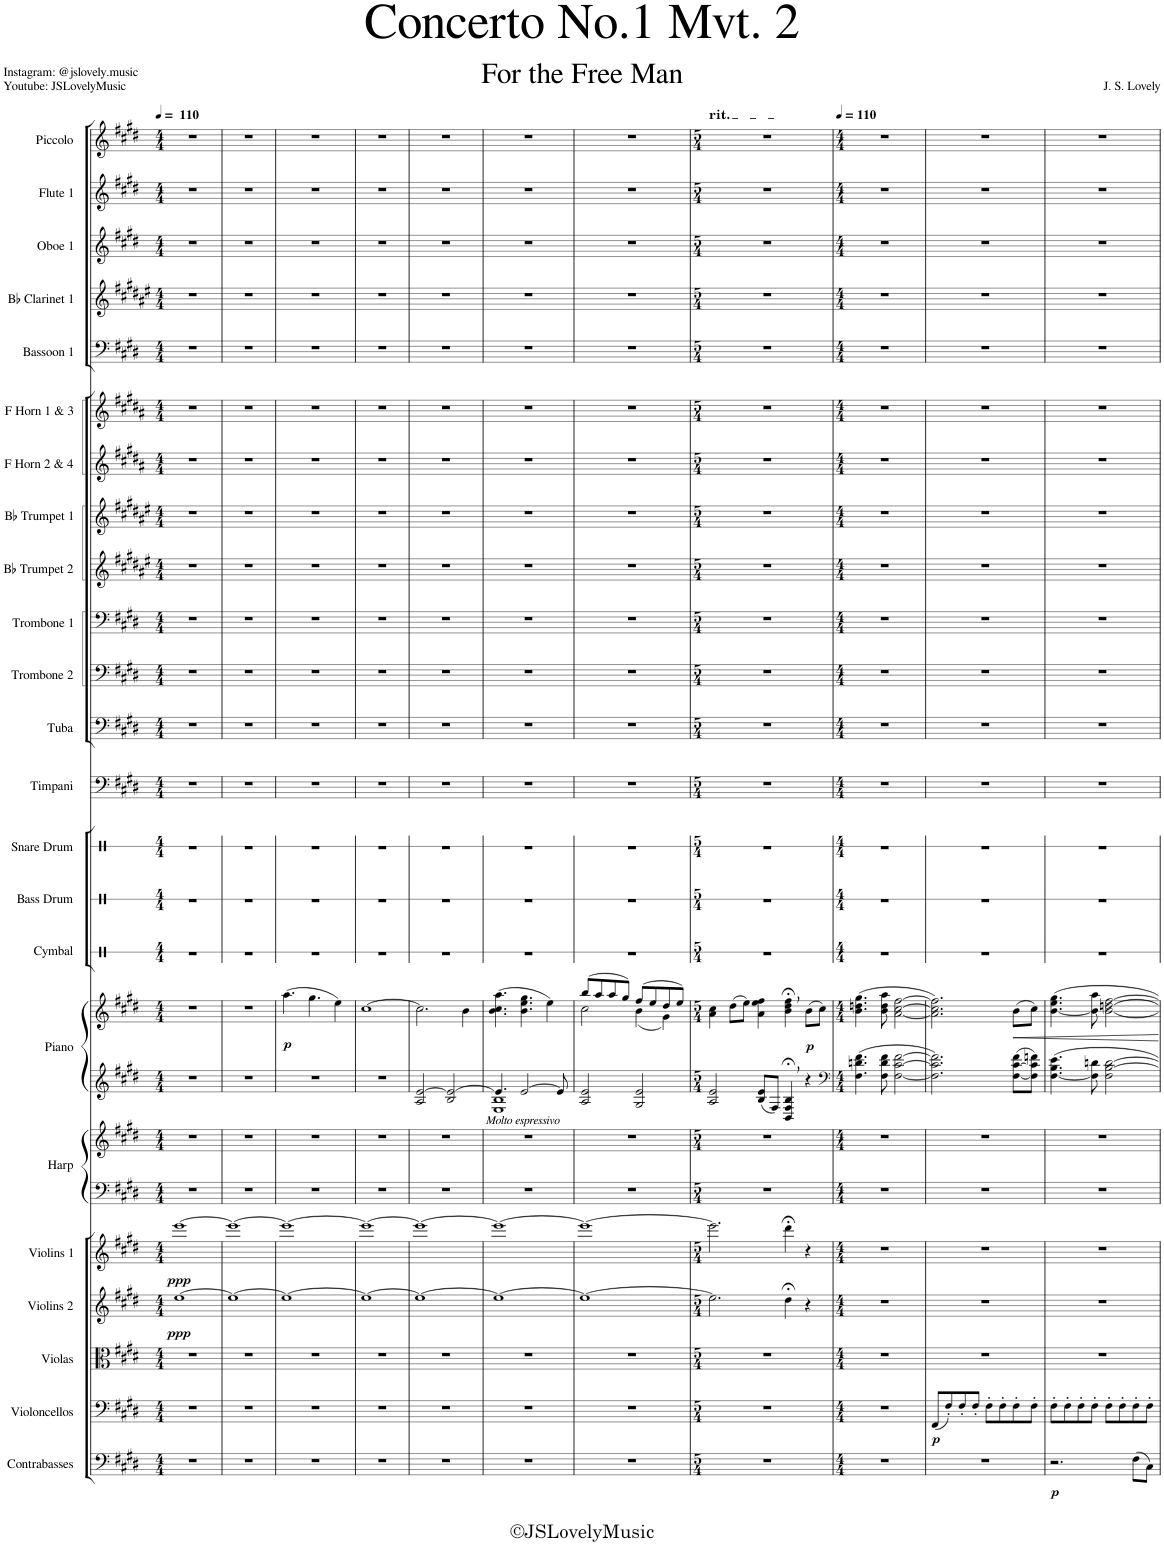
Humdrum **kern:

**kern	**dynam	**kern	**dynam	**kern	**kern	**dynam	**kern	**dynam	**kern	**kern	**kern	**kern	**dynam	**kern	**kern	**kern	**kern	**kern	**kern	**kern	**kern	**kern	**kern	**kern	**kern	**kern	**kern	**kern	**kern
*part23	*part23	*part22	*part22	*part21	*part20	*part20	*part19	*part19	*part18	*part18	*part17	*part17	*part17	*part16	*part15	*part14	*part13	*part12	*part11	*part10	*part9	*part8	*part7	*part6	*part5	*part4	*part3	*part2	*part1
*staff25	*staff25	*staff24	*staff24	*staff23	*staff22	*staff22	*staff21	*staff21	*staff20	*staff19	*staff18	*staff17	*staff17/18	*staff16	*staff15	*staff14	*staff13	*staff12	*staff11	*staff10	*staff9	*staff8	*staff7	*staff6	*staff5	*staff4	*staff3	*staff2	*staff1
*I"Contrabasses	*	*I"Violoncellos	*	*I"Violas	*I"Violins 2	*	*I"Violins 1	*	*I"Harp	*	*I"Piano	*	*	*I"Cymbal	*I"Bass Drum	*I"Snare Drum	*I"Timpani	*I"Tuba	*I"Trombone 2	*I"Trombone 1	*I"Bb Trumpet 2	*I"Bb Trumpet 1	*I"F Horn 2 &amp; 4	*I"F Horn 1 &amp; 3	*I"Bassoon 1	*I"Bb Clarinet 1	*I"Oboe 1	*I"Flute 1	*I"Piccolo
*I'Cbs.	*	*I'Vcs.	*	*I'Vlas.	*I'Vlns. 2	*	*I'Vlns. 1	*	*I'Hrp.	*	*I'Pno.	*	*	*I'Cym.	*I'B. Dr.	*I'Sn. Dr.	*I'Timp.	*I'Tba.	*I'Tbn. 2	*I'Tbn. 1	*I'Bb Tpt. 2	*I'Bb Tpt. 1	*I'F Hn. 2 4	*I'F Hn. 1 3	*I'Bsn. 1	*I'Bb Cl. 1	*I'Ob. 1	*I'Fl. 1	*I'Picc.
*	*	*	*	*	*	*	*	*	*	*	*	*	*	*stria1	*stria1	*stria1	*	*	*	*	*	*	*	*	*	*	*	*	*
*clefF4	*	*clefF4	*	*clefC3	*clefG2	*	*clefG2	*	*clefF4	*clefG2	*clefG2	*clefG2	*	*clefX	*clefX	*clefX	*clefF4	*clefF4	*clefF4	*clefF4	*clefG2	*clefG2	*clefG2	*clefG2	*clefF4	*clefG2	*clefG2	*clefG2	*clefG2
*Trd7c12	*	*	*	*	*	*	*	*	*	*	*	*	*	*	*	*	*	*	*	*	*Trd1c2	*Trd1c2	*Trd4c7	*Trd4c7	*	*Trd1c2	*	*	*Trd-7c-12
*k[f#c#g#d#]	*	*k[f#c#g#d#]	*	*k[f#c#g#d#]	*k[f#c#g#d#]	*	*k[f#c#g#d#]	*	*k[f#c#g#d#]	*k[f#c#g#d#]	*k[f#c#g#d#]	*k[f#c#g#d#]	*	*k[]	*k[]	*k[]	*k[f#c#g#d#]	*k[f#c#g#d#]	*k[f#c#g#d#]	*k[f#c#g#d#]	*k[f#c#g#d#a#e#]	*k[f#c#g#d#a#e#]	*k[f#c#g#d#a#]	*k[f#c#g#d#a#]	*k[f#c#g#d#]	*k[f#c#g#d#a#e#]	*k[f#c#g#d#]	*k[f#c#g#d#]	*k[f#c#g#d#]
*M4/4	*	*M4/4	*	*M4/4	*M4/4	*	*M4/4	*	*M4/4	*M4/4	*M4/4	*M4/4	*	*M4/4	*M4/4	*M4/4	*M4/4	*M4/4	*M4/4	*M4/4	*M4/4	*M4/4	*M4/4	*M4/4	*M4/4	*M4/4	*M4/4	*M4/4	*M4/4
*MM110	*	*MM110	*	*MM110	*MM110	*	*MM110	*	*MM110	*MM110	*MM110	*MM110	*	*MM110	*MM110	*MM110	*MM110	*MM110	*MM110	*MM110	*MM110	*MM110	*MM110	*MM110	*MM110	*MM110	*MM110	*MM110	*MM110
=1	=1	=1	=1	=1	=1	=1	=1	=1	=1	=1	=1	=1	=1	=1	=1	=1	=1	=1	=1	=1	=1	=1	=1	=1	=1	=1	=1	=1	=1
!	!	!	!	!	!	!LO:DY:b	!	!LO:DY:b	!	!	!	!	!	!	!	!	!	!	!	!	!	!	!	!	!	!	!	!	!
1r	.	1r	.	1r	[1ee	ppp	[1eee	ppp	1r	1r	1r	1r	.	1r	1r	1r	1r	1r	1r	1r	1r	1r	1r	1r	1r	1r	1r	1r	1r
=2	=2	=2	=2	=2	=2	=2	=2	=2	=2	=2	=2	=2	=2	=2	=2	=2	=2	=2	=2	=2	=2	=2	=2	=2	=2	=2	=2	=2	=2
1r	.	1r	.	1r	1ee_	.	1eee_	.	1r	1r	1r	1r	.	1r	1r	1r	1r	1r	1r	1r	1r	1r	1r	1r	1r	1r	1r	1r	1r
=3	=3	=3	=3	=3	=3	=3	=3	=3	=3	=3	=3	=3	=3	=3	=3	=3	=3	=3	=3	=3	=3	=3	=3	=3	=3	=3	=3	=3	=3
!	!	!	!	!	!	!	!	!	!	!	!	!	!LO:DY:b	!	!	!	!	!	!	!	!	!	!	!	!	!	!	!	!
1r	.	1r	.	1r	1ee_	.	1eee_	.	1r	1r	1r	(4.aa\	p	1r	1r	1r	1r	1r	1r	1r	1r	1r	1r	1r	1r	1r	1r	1r	1r
.	.	.	.	.	.	.	.	.	.	.	.	4.gg#\	.	.	.	.	.	.	.	.	.	.	.	.	.	.	.	.	.
.	.	.	.	.	.	.	.	.	.	.	.	4ee\)	.	.	.	.	.	.	.	.	.	.	.	.	.	.	.	.	.
=4	=4	=4	=4	=4	=4	=4	=4	=4	=4	=4	=4	=4	=4	=4	=4	=4	=4	=4	=4	=4	=4	=4	=4	=4	=4	=4	=4	=4	=4
1r	.	1r	.	1r	1ee_	.	1eee_	.	1r	1r	1r	[1cc#	.	1r	1r	1r	1r	1r	1r	1r	1r	1r	1r	1r	1r	1r	1r	1r	1r
=5	=5	=5	=5	=5	=5	=5	=5	=5	=5	=5	=5	=5	=5	=5	=5	=5	=5	=5	=5	=5	=5	=5	=5	=5	=5	=5	=5	=5	=5
1r	.	1r	.	1r	1ee_	.	1eee_	.	1r	1r	2A/ [2e/	2.cc#\]	.	1r	1r	1r	1r	1r	1r	1r	1r	1r	1r	1r	1r	1r	1r	1r	1r
.	.	.	.	.	.	.	.	.	.	.	2B/ 2e/_	.	.	.	.	.	.	.	.	.	.	.	.	.	.	.	.	.	.
.	.	.	.	.	.	.	.	.	.	.	.	4b\	.	.	.	.	.	.	.	.	.	.	.	.	.	.	.	.	.
=6	=6	=6	=6	=6	=6	=6	=6	=6	=6	=6	=6	=6	=6	=6	=6	=6	=6	=6	=6	=6	=6	=6	=6	=6	=6	=6	=6	=6	=6
*	*	*	*	*	*	*	*	*	*	*	*^	*	*	*	*	*	*	*	*	*	*	*	*	*	*	*	*	*	*
!	!	!	!	!	!	!	!	!	!	!	!LO:TX:b:i:t=Molto espressivo	!	!	!	!	!	!	!	!	!	!	!	!	!	!	!	!	!	!	!
1r	.	1r	.	1r	1ee_	.	1eee_	.	1r	1r	4.e/]	1E 1B	(4.b\ 4.cc#\ 4.aa\	.	1r	1r	1r	1r	1r	1r	1r	1r	1r	1r	1r	1r	1r	1r	1r	1r
.	.	.	.	.	.	.	.	.	.	.	[2e/	.	4.b\ 4.ee\ 4.gg#\	.	.	.	.	.	.	.	.	.	.	.	.	.	.	.	.	.
.	.	.	.	.	.	.	.	.	.	.	.	.	4ee\)	.	.	.	.	.	.	.	.	.	.	.	.	.	.	.	.	.
.	.	.	.	.	.	.	.	.	.	.	8e/]	.	.	.	.	.	.	.	.	.	.	.	.	.	.	.	.	.	.	.
*	*	*	*	*	*	*	*	*	*	*	*v	*v	*	*	*	*	*	*	*	*	*	*	*	*	*	*	*	*	*	*
=7	=7	=7	=7	=7	=7	=7	=7	=7	=7	=7	=7	=7	=7	=7	=7	=7	=7	=7	=7	=7	=7	=7	=7	=7	=7	=7	=7	=7	=7
*	*	*	*	*	*	*	*	*	*	*	*	*^	*	*	*	*	*	*	*	*	*	*	*	*	*	*	*	*	*
1r	.	1r	.	1r	1ee_	.	1eee_	.	1r	1r	2A/ 2e/	(8bb/L	2cc#\	.	1r	1r	1r	1r	1r	1r	1r	1r	1r	1r	1r	1r	1r	1r	1r	1r
.	.	.	.	.	.	.	.	.	.	.	.	8aa/	.	.	.	.	.	.	.	.	.	.	.	.	.	.	.	.	.	.
.	.	.	.	.	.	.	.	.	.	.	.	8aa/	.	.	.	.	.	.	.	.	.	.	.	.	.	.	.	.	.	.
.	.	.	.	.	.	.	.	.	.	.	.	8gg#/J)	.	.	.	.	.	.	.	.	.	.	.	.	.	.	.	.	.	.
.	.	.	.	.	.	.	.	.	.	.	2G#/ 2e/	(8ff#/L	(4b\	.	.	.	.	.	.	.	.	.	.	.	.	.	.	.	.	.
.	.	.	.	.	.	.	.	.	.	.	.	8ee/	.	.	.	.	.	.	.	.	.	.	.	.	.	.	.	.	.	.
.	.	.	.	.	.	.	.	.	.	.	.	8dd#/	4g#\)	.	.	.	.	.	.	.	.	.	.	.	.	.	.	.	.	.
.	.	.	.	.	.	.	.	.	.	.	.	8ee/J)	.	.	.	.	.	.	.	.	.	.	.	.	.	.	.	.	.	.
*	*	*	*	*	*	*	*	*	*	*	*	*v	*v	*	*	*	*	*	*	*	*	*	*	*	*	*	*	*	*	*
=8	=8	=8	=8	=8	=8	=8	=8	=8	=8	=8	=8	=8	=8	=8	=8	=8	=8	=8	=8	=8	=8	=8	=8	=8	=8	=8	=8	=8	=8
*M5/4	*	*M5/4	*	*M5/4	*M5/4	*	*M5/4	*	*M5/4	*M5/4	*M5/4	*M5/4	*	*M5/4	*M5/4	*M5/4	*M5/4	*M5/4	*M5/4	*M5/4	*M5/4	*M5/4	*M5/4	*M5/4	*M5/4	*M5/4	*M5/4	*M5/4	*M5/4
!	!	!	!	!	!	!	!	!	!	!	!	!	!	!	!	!	!	!	!	!	!	!	!	!	!	!	!	!	!LO:TX:a:t=rit.
4%5r	.	4%5r	.	4%5r	2.ee\]	.	2.eee\]	.	4%5r	4%5r	2A/ 2e/	4a\ 4cc#\	.	4%5r	4%5r	4%5r	4%5r	4%5r	4%5r	4%5r	4%5r	4%5r	4%5r	4%5r	4%5r	4%5r	4%5r	4%5r	4%5r
.	.	.	.	.	.	.	.	.	.	.	.	(8dd#\L	.	.	.	.	.	.	.	.	.	.	.	.	.	.	.	.	.
.	.	.	.	.	.	.	.	.	.	.	.	8ee\J)	.	.	.	.	.	.	.	.	.	.	.	.	.	.	.	.	.
.	.	.	.	.	.	.	.	.	.	.	8B/ 8e/L	4a\ 4ee\ 4ff#\	.	.	.	.	.	.	.	.	.	.	.	.	.	.	.	.	.
.	.	.	.	.	.	.	.	.	.	.	8F#/J	.	.	.	.	.	.	.	.	.	.	.	.	.	.	.	.	.	.
.	.	.	.	.	4dd#;<\	.	4ddd#;<\	.	.	.	4BB/;<, 4F#/;<, 4B/;<,	4b\;<, 4dd#\;<, 4ff#\;<,	.	.	.	.	.	.	.	.	.	.	.	.	.	.	.	.	.
!	!	!	!	!	!	!	!	!	!	!	!	!	!LO:DY:b	!	!	!	!	!	!	!	!	!	!	!	!	!	!	!	!
.	.	.	.	.	4r	.	4r	.	.	.	4r	(8b\L	p	.	.	.	.	.	.	.	.	.	.	.	.	.	.	.	.
.	.	.	.	.	.	.	.	.	.	.	.	8cc#\J)	.	.	.	.	.	.	.	.	.	.	.	.	.	.	.	.	.
=9	=9	=9	=9	=9	=9	=9	=9	=9	=9	=9	=9	=9	=9	=9	=9	=9	=9	=9	=9	=9	=9	=9	=9	=9	=9	=9	=9	=9	=9
*	*	*	*	*	*	*	*	*	*	*	*clefF4	*	*	*	*	*	*	*	*	*	*	*	*	*	*	*	*	*	*
*M4/4	*	*M4/4	*	*M4/4	*M4/4	*	*M4/4	*	*M4/4	*M4/4	*M4/4	*M4/4	*	*M4/4	*M4/4	*M4/4	*M4/4	*M4/4	*M4/4	*M4/4	*M4/4	*M4/4	*M4/4	*M4/4	*M4/4	*M4/4	*M4/4	*M4/4	*M4/4
*	*	*	*	*	*	*	*	*	*	*	*	*	*	*	*	*	*	*	*	*	*	*	*	*	*	*	*	*	*MM110
1r	.	1r	.	1r	1r	.	1r	.	1r	1r	4.F#\ 4.dn\ 4.f#\	(4.b\ 4.ddn\ 4.gg#\	.	1r	1r	1r	1r	1r	1r	1r	1r	1r	1r	1r	1r	1r	1r	1r	1r
.	.	.	.	.	.	.	.	.	.	.	8F#\ 8d\ 8f#\	8b\ 8dd\ 8aa\	.	.	.	.	.	.	.	.	.	.	.	.	.	.	.	.	.
.	.	.	.	.	.	.	.	.	.	.	[2F#\ [2c#\ [2f#\	[2a\ [2cc#\ [2ff#\	.	.	.	.	.	.	.	.	.	.	.	.	.	.	.	.	.
=10	=10	=10	=10	=10	=10	=10	=10	=10	=10	=10	=10	=10	=10	=10	=10	=10	=10	=10	=10	=10	=10	=10	=10	=10	=10	=10	=10	=10	=10
!	!	!	!LO:DY:b	!	!	!	!	!	!	!	!	!	!	!	!	!	!	!	!	!	!	!	!	!	!	!	!	!	!
1r	.	(8FF#/L	p	1r	1r	.	1r	.	1r	1r	2.F#\] 2.c#\] 2.f#\]	2.a\] 2.cc#\] 2.ff#\])	.	1r	1r	1r	1r	1r	1r	1r	1r	1r	1r	1r	1r	1r	1r	1r	1r
.	.	8F#'/)	.	.	.	.	.	.	.	.	.	.	.	.	.	.	.	.	.	.	.	.	.	.	.	.	.	.	.
.	.	8F#'/	.	.	.	.	.	.	.	.	.	.	.	.	.	.	.	.	.	.	.	.	.	.	.	.	.	.	.
.	.	8F#'/J	.	.	.	.	.	.	.	.	.	.	.	.	.	.	.	.	.	.	.	.	.	.	.	.	.	.	.
.	.	8F#'\L	.	.	.	.	.	.	.	.	.	.	.	.	.	.	.	.	.	.	.	.	.	.	.	.	.	.	.
.	.	8F#'\	.	.	.	.	.	.	.	.	.	.	.	.	.	.	.	.	.	.	.	.	.	.	.	.	.	.	.
.	.	8F#'\	.	.	.	.	.	.	.	.	[8F#\ [8c#\ 8f#\L	(8b\L	.	.	.	.	.	.	.	.	.	.	.	.	.	.	.	.	.
.	.	8F#'\J	.	.	.	.	.	.	.	.	8F#\] 8c#\] 8fn\J	8cc#\J)	.	.	.	.	.	.	.	.	.	.	.	.	.	.	.	.	.
=11	=11	=11	=11	=11	=11	=11	=11	=11	=11	=11	=11	=11	=11	=11	=11	=11	=11	=11	=11	=11	=11	=11	=11	=11	=11	=11	=11	=11	=11
!	!LO:DY:b	!	!	!	!	!	!	!	!	!	!	!	!	!	!	!	!	!	!	!	!	!	!	!	!	!	!	!	!
2.r	p	8F#'\L	.	1r	1r	.	1r	.	1r	1r	[4.F#\ 4.B\ 4.e\	[4.b\ 4.ee\ 4.gg#\	.	1r	1r	1r	1r	1r	1r	1r	1r	1r	1r	1r	1r	1r	1r	1r	1r
.	.	8F#'\	.	.	.	.	.	.	.	.	.	.	.	.	.	.	.	.	.	.	.	.	.	.	.	.	.	.	.
.	.	8F#'\	.	.	.	.	.	.	.	.	.	.	.	.	.	.	.	.	.	.	.	.	.	.	.	.	.	.	.
.	.	8F#'\J	.	.	.	.	.	.	.	.	8F#\] 8dn\	8b\] 8aa\	.	.	.	.	.	.	.	.	.	.	.	.	.	.	.	.	.
.	.	8F#'\L	.	.	.	.	.	.	.	.	2F#\ [2B\ [2d\	[2b\ [2ddn\ [2ff#\	.	.	.	.	.	.	.	.	.	.	.	.	.	.	.	.	.
.	.	8F#'\	.	.	.	.	.	.	.	.	.	.	.	.	.	.	.	.	.	.	.	.	.	.	.	.	.	.	.
(8F#\L	.	8F#'\	.	.	.	.	.	.	.	.	.	.	.	.	.	.	.	.	.	.	.	.	.	.	.	.	.	.	.
8C#\J)	.	8F#'\J	.	.	.	.	.	.	.	.	.	.	.	.	.	.	.	.	.	.	.	.	.	.	.	.	.	.	.
=	=	=	=	=	=	=	=	=	=	=	=	=	=	=	=	=	=	=	=	=	=	=	=	=	=	=	=	=	=
*-	*-	*-	*-	*-	*-	*-	*-	*-	*-	*-	*-	*-	*-	*-	*-	*-	*-	*-	*-	*-	*-	*-	*-	*-	*-	*-	*-	*-	*-
